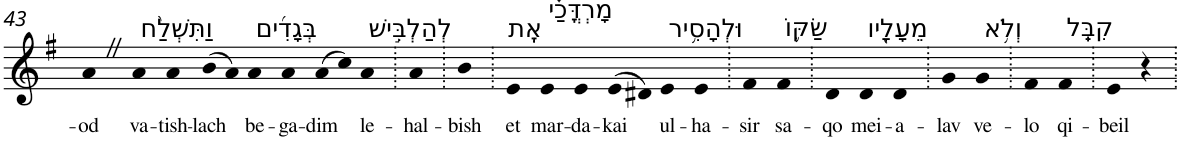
**kern	**text
*part1	*part1
*staff1	*staff1
*I"Piano	*
*I'Pno	*
!!LO:PB:g=z
*clefG2	*
*k[f#]	*
*G:	*
=43	=43
!	!LO:LY:b
4aZ	-od
!LO:TX:a:t=וַתִּשְׁלַ֨ח	!
!	!LO:LY:b
4a	va-
!	!LO:LY:b
4a	-tish-
!	!LO:LY:b
(>8b	-lach
8a)	.
!LO:TX:a:t=בְּגָדִ֜ים	!
!	!LO:LY:b
4a	be-
!	!LO:LY:b
4a	-ga-
!	!LO:LY:b
(>8a	-dim
8cc)	.
!LO:TX:a:t=לְהַלְבִּ֣ישׁ	!
!	!LO:LY:b
4a	le-
=44.	=44.
!	!LO:LY:b
4a	-hal-
=45.	=45.
!	!LO:LY:b
4b	-bish
=46.	=46.
!LO:TX:a:t=אֶֽת	!
!	!LO:LY:b
4e	et
!LO:TX:a:t=מָרְדֳּכַ֗י	!
!	!LO:LY:b
4e	mar-
!	!LO:LY:b
4e	-da-
!	!LO:LY:b
(>8e	-kai
8d#X)	.
!LO:TX:a:t=וּלְהָסִ֥יר	!
!	!LO:LY:b
4e	ul-
!	!LO:LY:b
4e	-ha-
=47.	=47.
!	!LO:LY:b
4f#	-sir
!LO:TX:a:t=שַׂקּ֛וֹ	!
!	!LO:LY:b
4f#	sa-
=48.	=48.
!	!LO:LY:b
4d	-qo
!LO:TX:a:t=מֵעָלָ֖יו	!
!	!LO:LY:b
4d	mei-
!	!LO:LY:b
4d	-a-
=49.	=49.
!	!LO:LY:b
4g	-lav
!LO:TX:a:t=וְלֹ֥א	!
!	!LO:LY:b
4g	ve-
=50.	=50.
!	!LO:LY:b
4f#	-lo
!LO:TX:a:t=קִבֵּֽל	!
!	!LO:LY:b
4f#	qi-
=51.	=51.
!	!LO:LY:b
4e	-beil
4r	.
=.	=.
*-	*-
